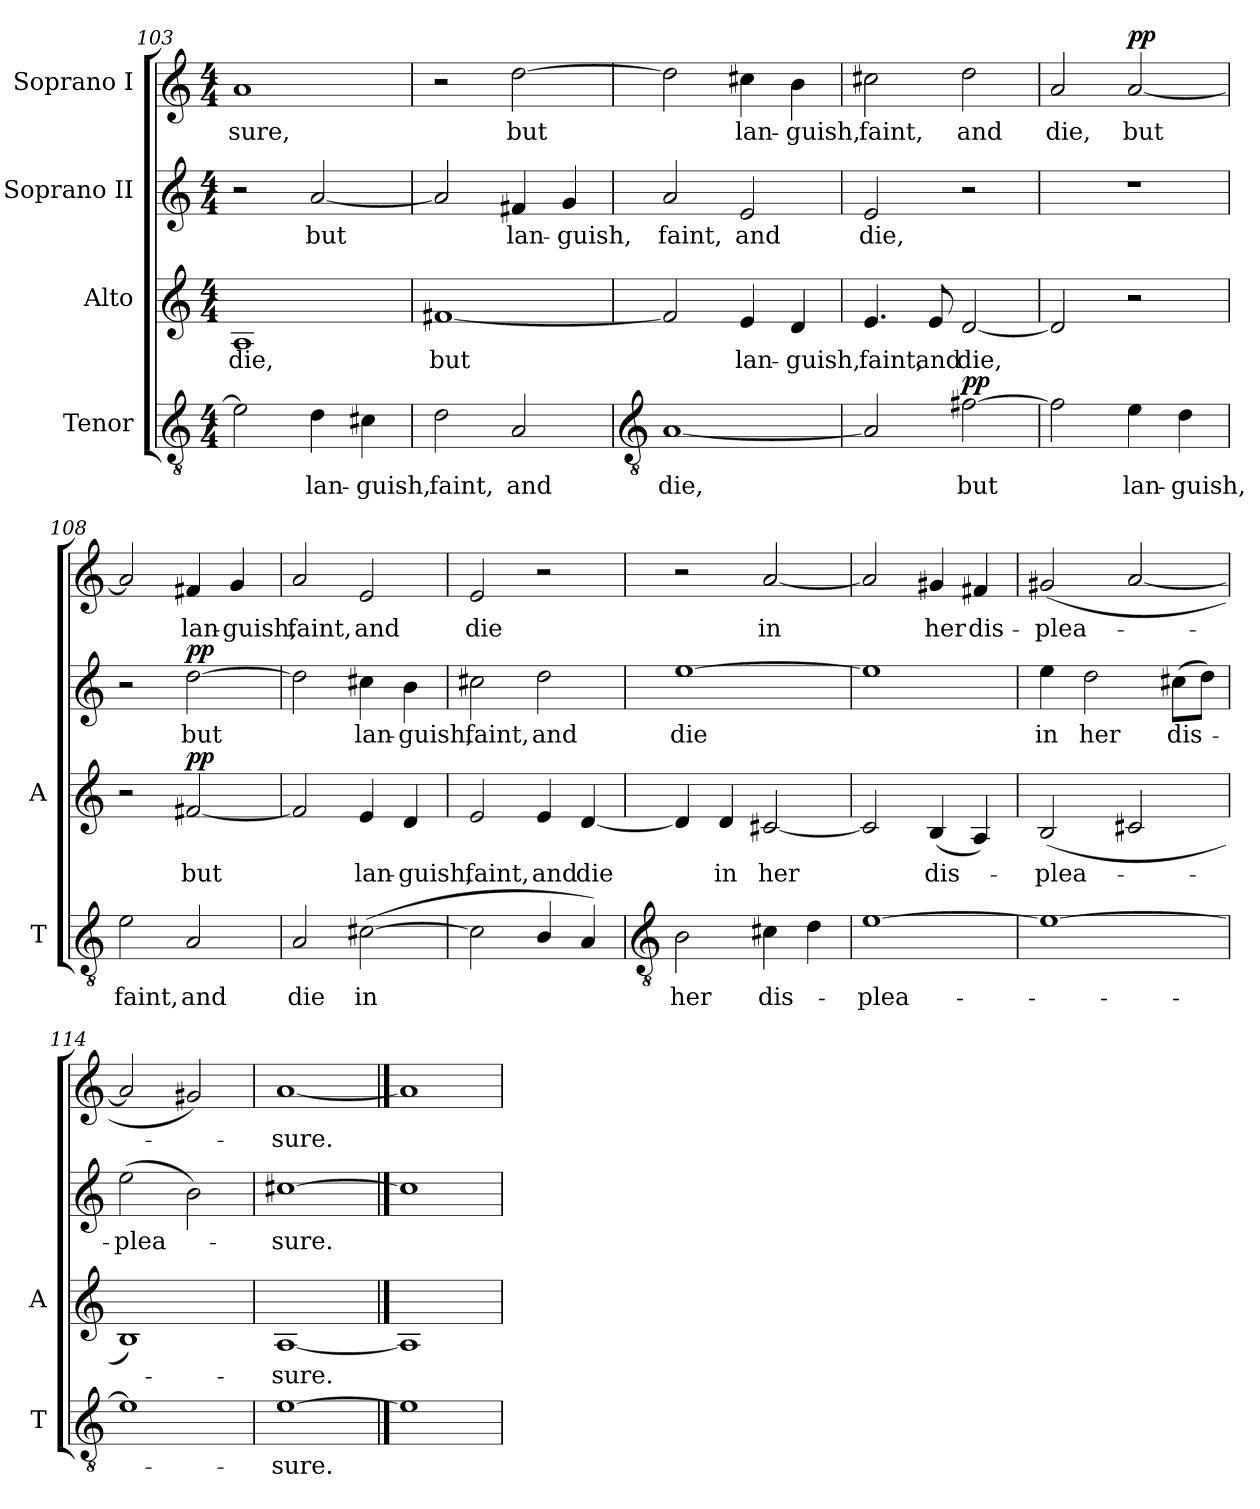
**kern	**text	**dynam	**kern	**text	**dynam	**kern	**text	**dynam	**kern	**text	**dynam
*part4	*part4	*part4	*part3	*part3	*part3	*part2	*part2	*part2	*part1	*part1	*part1
*staff4	*staff4	*staff4	*staff3	*staff3	*staff3	*staff2	*staff2	*staff2	*staff1	*staff1	*staff1
*I"Tenor	*	*	*I"Alto	*	*	*I"Soprano II	*	*	*I"Soprano I	*	*
*I'T	*	*	*I'A	*	*	*	*	*	*	*	*
*clefGv2	*	*	*clefG2	*	*	*clefG2	*	*	*clefG2	*	*
*k[]	*	*	*k[]	*	*	*k[]	*	*	*k[]	*	*
*C:	*	*	*C:	*	*	*C:	*	*	*C:	*	*
*M4/4	*	*	*M4/4	*	*	*M4/4	*	*	*M4/4	*	*
=103	=103	=103	=103	=103	=103	=103	=103	=103	=103	=103	=103
!	!	!	!	!LO:LY:b	!	!	!	!	!	!LO:LY:b	!
2e]	.	.	1A	die,	.	2r	.	.	1a	-sure,	.
!	!LO:LY:b	!	!	!	!	!	!LO:LY:b	!	!	!	!
4d	lan-	.	.	.	.	[2a	but	.	.	.	.
!	!LO:LY:b	!	!	!	!	!	!	!	!	!	!
4c#X	-guish,	.	.	.	.	.	.	.	.	.	.
=104	=104	=104	=104	=104	=104	=104	=104	=104	=104	=104	=104
!	!LO:LY:b	!	!	!LO:LY:b	!	!	!	!	!	!	!
2d	faint,	.	[1f#X	but	.	2a]	.	.	2r	.	.
!	!LO:LY:b	!	!	!	!	!	!LO:LY:b	!	!	!LO:LY:b	!
2A	and	.	.	.	.	4f#X	lan-	.	[2dd	but	.
!	!	!	!	!	!	!	!LO:LY:b	!	!	!	!
.	.	.	.	.	.	4g	-guish,	.	.	.	.
!!LO:LB:g=z
=105	=105	=105	=105	=105	=105	=105	=105	=105	=105	=105	=105
*clefGv2	*	*	*	*	*	*	*	*	*	*	*
!	!LO:LY:b	!	!	!	!	!	!LO:LY:b	!	!	!	!
[1A/	die,	.	2f#]	.	.	2a	faint,	.	2dd]	.	.
!	!	!	!	!LO:LY:b	!	!	!LO:LY:b	!	!	!LO:LY:b	!
.	.	.	4e	lan-	.	2e	and	.	4cc#X	lan-	.
!	!	!	!	!LO:LY:b	!	!	!	!	!	!LO:LY:b	!
.	.	.	4d	-guish,	.	.	.	.	4b	-guish,	.
=106	=106	=106	=106	=106	=106	=106	=106	=106	=106	=106	=106
!	!	!	!	!LO:LY:b	!	!	!LO:LY:b	!	!	!LO:LY:b	!
2A]	.	.	4.e	faint,	.	2e	die,	.	2cc#X	faint,	.
!	!	!	!	!LO:LY:b	!	!	!	!	!	!	!
.	.	.	8e	and	.	.	.	.	.	.	.
!	!LO:LY:b	!LO:DY:b	!	!LO:LY:b	!	!	!	!	!	!LO:LY:b	!
[2f#X	but	pp	[2d	die,	.	2r	.	.	2dd	and	.
=107	=107	=107	=107	=107	=107	=107	=107	=107	=107	=107	=107
!	!	!	!	!	!	!	!	!	!	!LO:LY:b	!
2f#]	.	.	2d]	.	.	1r	.	.	2a	die,	.
!	!LO:LY:b	!	!	!	!	!	!	!	!	!LO:LY:b	!LO:DY:b
4e	lan-	.	2r	.	.	.	.	.	[2a	but	pp
!	!LO:LY:b	!	!	!	!	!	!	!	!	!	!
4d	-guish,	.	.	.	.	.	.	.	.	.	.
=108	=108	=108	=108	=108	=108	=108	=108	=108	=108	=108	=108
!	!LO:LY:b	!	!	!	!	!	!	!	!	!	!
2e	faint,	.	2r	.	.	2r	.	.	2a]	.	.
!	!LO:LY:b	!	!	!LO:LY:b	!LO:DY:b	!	!LO:LY:b	!LO:DY:b	!	!LO:LY:b	!
2A	and	.	[2f#X	but	pp	[2dd	but	pp	4f#X	lan-	.
!	!	!	!	!	!	!	!	!	!	!LO:LY:b	!
.	.	.	.	.	.	.	.	.	4g	-guish,	.
=109	=109	=109	=109	=109	=109	=109	=109	=109	=109	=109	=109
!	!LO:LY:b	!	!	!	!	!	!	!	!	!LO:LY:b	!
2A	die	.	2f#]	.	.	2dd]	.	.	2a	faint,	.
!	!LO:LY:b	!	!	!LO:LY:b	!	!	!LO:LY:b	!	!	!LO:LY:b	!
(<[2c#X	in	.	4e	lan-	.	4cc#X	lan-	.	2e	and	.
!	!	!	!	!LO:LY:b	!	!	!LO:LY:b	!	!	!	!
.	.	.	4d	-guish,	.	4b	-guish,	.	.	.	.
=110	=110	=110	=110	=110	=110	=110	=110	=110	=110	=110	=110
!	!	!	!	!LO:LY:b	!	!	!LO:LY:b	!	!	!LO:LY:b	!
2c#]	.	.	2e	faint,	.	2cc#X	faint,	.	2e	die	.
!	!	!	!	!LO:LY:b	!	!	!LO:LY:b	!	!	!	!
4B/	.	.	4e	and	.	2dd	and	.	2r	.	.
!	!	!	!	!LO:LY:b	!	!	!	!	!	!	!
4A)	.	.	[4d	die	.	.	.	.	.	.	.
!!LO:LB:g=z
=111	=111	=111	=111	=111	=111	=111	=111	=111	=111	=111	=111
*clefGv2	*	*	*	*	*	*	*	*	*	*	*
!	!LO:LY:b	!	!	!	!	!	!LO:LY:b	!	!	!	!
2B	her	.	4d]	.	.	[1ee	die	.	2r	.	.
!	!	!	!	!LO:LY:b	!	!	!	!	!	!	!
.	.	.	4d	in	.	.	.	.	.	.	.
!	!LO:LY:b	!	!	!LO:LY:b	!	!	!	!	!	!LO:LY:b	!
4c#X	dis-	.	[2c#X/	her	.	.	.	.	[2a	in	.
4d	.	.	.	.	.	.	.	.	.	.	.
=112	=112	=112	=112	=112	=112	=112	=112	=112	=112	=112	=112
!	!LO:LY:b	!	!	!	!	!	!	!	!	!	!
[1e	plea-	.	2c#/]	.	.	1ee]	.	.	2a]	.	.
!	!	!	!	!LO:LY:b	!	!	!	!	!	!LO:LY:b	!
.	.	.	(<4B	dis-	.	.	.	.	4g#X	her	.
!	!	!	!	!	!	!	!	!	!	!LO:LY:b	!
.	.	.	4A)	.	.	.	.	.	4f#X	dis-	.
=113	=113	=113	=113	=113	=113	=113	=113	=113	=113	=113	=113
!	!	!	!	!LO:LY:b	!	!	!LO:LY:b	!	!	!LO:LY:b	!
1e_	.	.	(<2B	plea-	.	4ee	in	.	(<2g#X	-plea-	.
!	!	!	!	!	!	!	!LO:LY:b	!	!	!	!
.	.	.	.	.	.	2dd	her	.	.	.	.
.	.	.	2c#X/	.	.	.	.	.	[2a	.	.
!	!	!	!	!	!	!	!LO:LY:b	!	!	!	!
.	.	.	.	.	.	(>8cc#XL	dis-	.	.	.	.
.	.	.	.	.	.	8ddJ)	.	.	.	.	.
=114	=114	=114	=114	=114	=114	=114	=114	=114	=114	=114	=114
!	!	!	!	!	!	!	!LO:LY:b	!	!	!	!
1e]	.	.	1B)	.	.	(>2ee	plea-	.	2a]	.	.
.	.	.	.	.	.	2b)	.	.	2g#X)	.	.
=115	=115	=115	=115	=115	=115	=115	=115	=115	=115	=115	=115
!	!LO:LY:b	!	!	!LO:LY:b	!	!	!LO:LY:b	!	!	!LO:LY:b	!
[1e	sure.	.	[1A	sure.	.	[1cc#X	sure.	.	[1a	sure.	.
==116	==116	==116	==116	==116	==116	==116	==116	==116	==116	==116	==116
1e]	.	.	1A]	.	.	1cc#]	.	.	1a]	.	.
=	=	=	=	=	=	=	=	=	=	=	=
*-	*-	*-	*-	*-	*-	*-	*-	*-	*-	*-	*-
